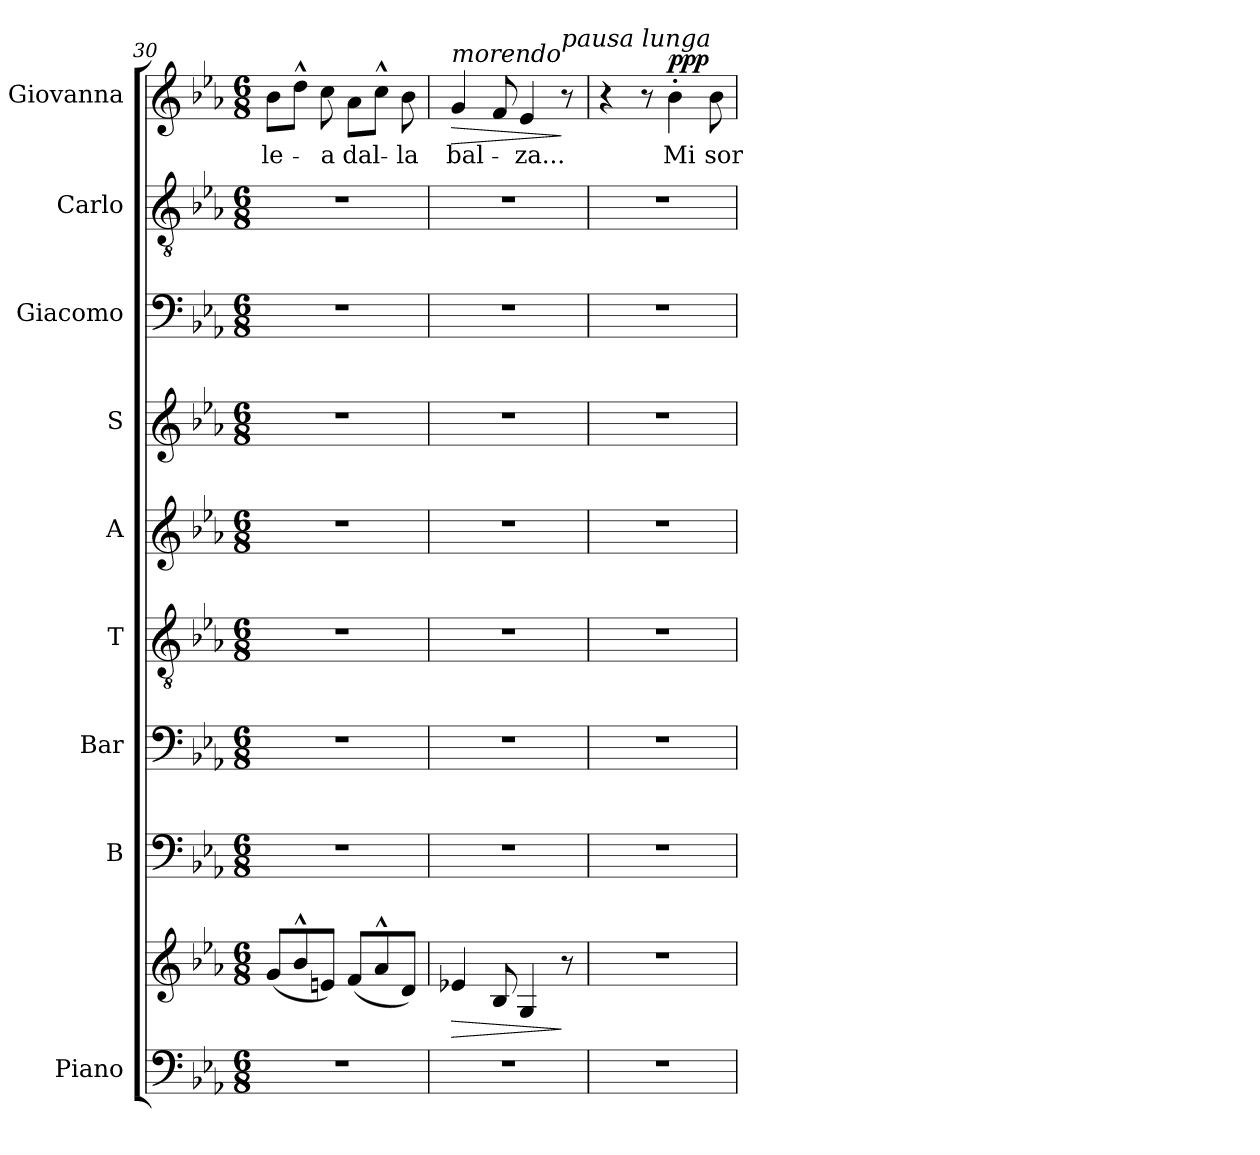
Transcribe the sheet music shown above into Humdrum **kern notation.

**kern	**kern	**dynam	**kern	**kern	**kern	**kern	**kern	**kern	**kern	**kern	**text	**dynam
*part9	*part9	*part9	*part8	*part7	*part6	*part5	*part4	*part3	*part2	*part1	*part1	*part1
*staff10	*staff9	*staff9/10	*staff8	*staff7	*staff6	*staff5	*staff4	*staff3	*staff2	*staff1	*staff1	*staff1
*I"Piano	*	*	*I"B	*I"Bar	*I"T	*I"A	*I"S	*I"Giacomo	*I"Carlo	*I"Giovanna	*	*
*I'Pno	*	*	*I'B	*I'Bar	*I'T	*I'A	*I'S	*	*	*I'V	*	*
*clefF4	*clefG2	*	*clefF4	*clefF4	*clefGv2	*clefG2	*clefG2	*clefF4	*clefGv2	*clefG2	*	*
*k[b-e-a-]	*k[b-e-a-]	*	*k[b-e-a-]	*k[b-e-a-]	*k[b-e-a-]	*k[b-e-a-]	*k[b-e-a-]	*k[b-e-a-]	*k[b-e-a-]	*k[b-e-a-]	*	*
*M6/8	*M6/8	*	*M6/8	*M6/8	*M6/8	*M6/8	*M6/8	*M6/8	*M6/8	*M6/8	*	*
=30	=30	=30	=30	=30	=30	=30	=30	=30	=30	=30	=30	=30
2.r	(8g/L	.	2.r	2.r	2.r	2.r	2.r	2.r	2.r	8b-\L	-le-	.
.	8b-^^/	.	.	.	.	.	.	.	.	8dd^^\J	.	.
.	8en/J)	.	.	.	.	.	.	.	.	8cc\	-a	.
.	(8f/L	.	.	.	.	.	.	.	.	8a-\L	dal-	.
.	8a-^^/	.	.	.	.	.	.	.	.	8cc^^\J	.	.
.	8d/J)	.	.	.	.	.	.	.	.	8b-\	-la	.
!!LO:PB:g=z
=31	=31	=31	=31	=31	=31	=31	=31	=31	=31	=31	=31	=31
!	!	!	!	!	!	!	!	!	!	!LO:TX:a:i:t=morendo	!	!
!	!	!LO:HP:b	!	!	!	!	!	!	!	!	!	!LO:HP:b
2.r	4e-X/	>	2.r	2.r	2.r	2.r	2.r	2.r	2.r	4g/	bal-	>
.	8B-/	.	.	.	.	.	.	.	.	8f/	.	.
.	4G/	.	.	.	.	.	.	.	.	4e-/	-za...	.
!	!	!	!	!	!	!	!	!	!	!LO:TX:a:i:t=pausa lunga	!	!
.	8r	]	.	.	.	.	.	.	.	8r	.	]
=32	=32	=32	=32	=32	=32	=32	=32	=32	=32	=32	=32	=32
2.r	2.r	.	2.r	2.r	2.r	2.r	2.r	2.r	2.r	4r	.	.
.	.	.	.	.	.	.	.	.	.	8r	.	.
!	!	!	!	!	!	!	!	!	!	!	!	!LO:DY:a
.	.	.	.	.	.	.	.	.	.	4b-'\	Mi	ppp
.	.	.	.	.	.	.	.	.	.	8b-\	sor-	.
=	=	=	=	=	=	=	=	=	=	=	=	=
*-	*-	*-	*-	*-	*-	*-	*-	*-	*-	*-	*-	*-
